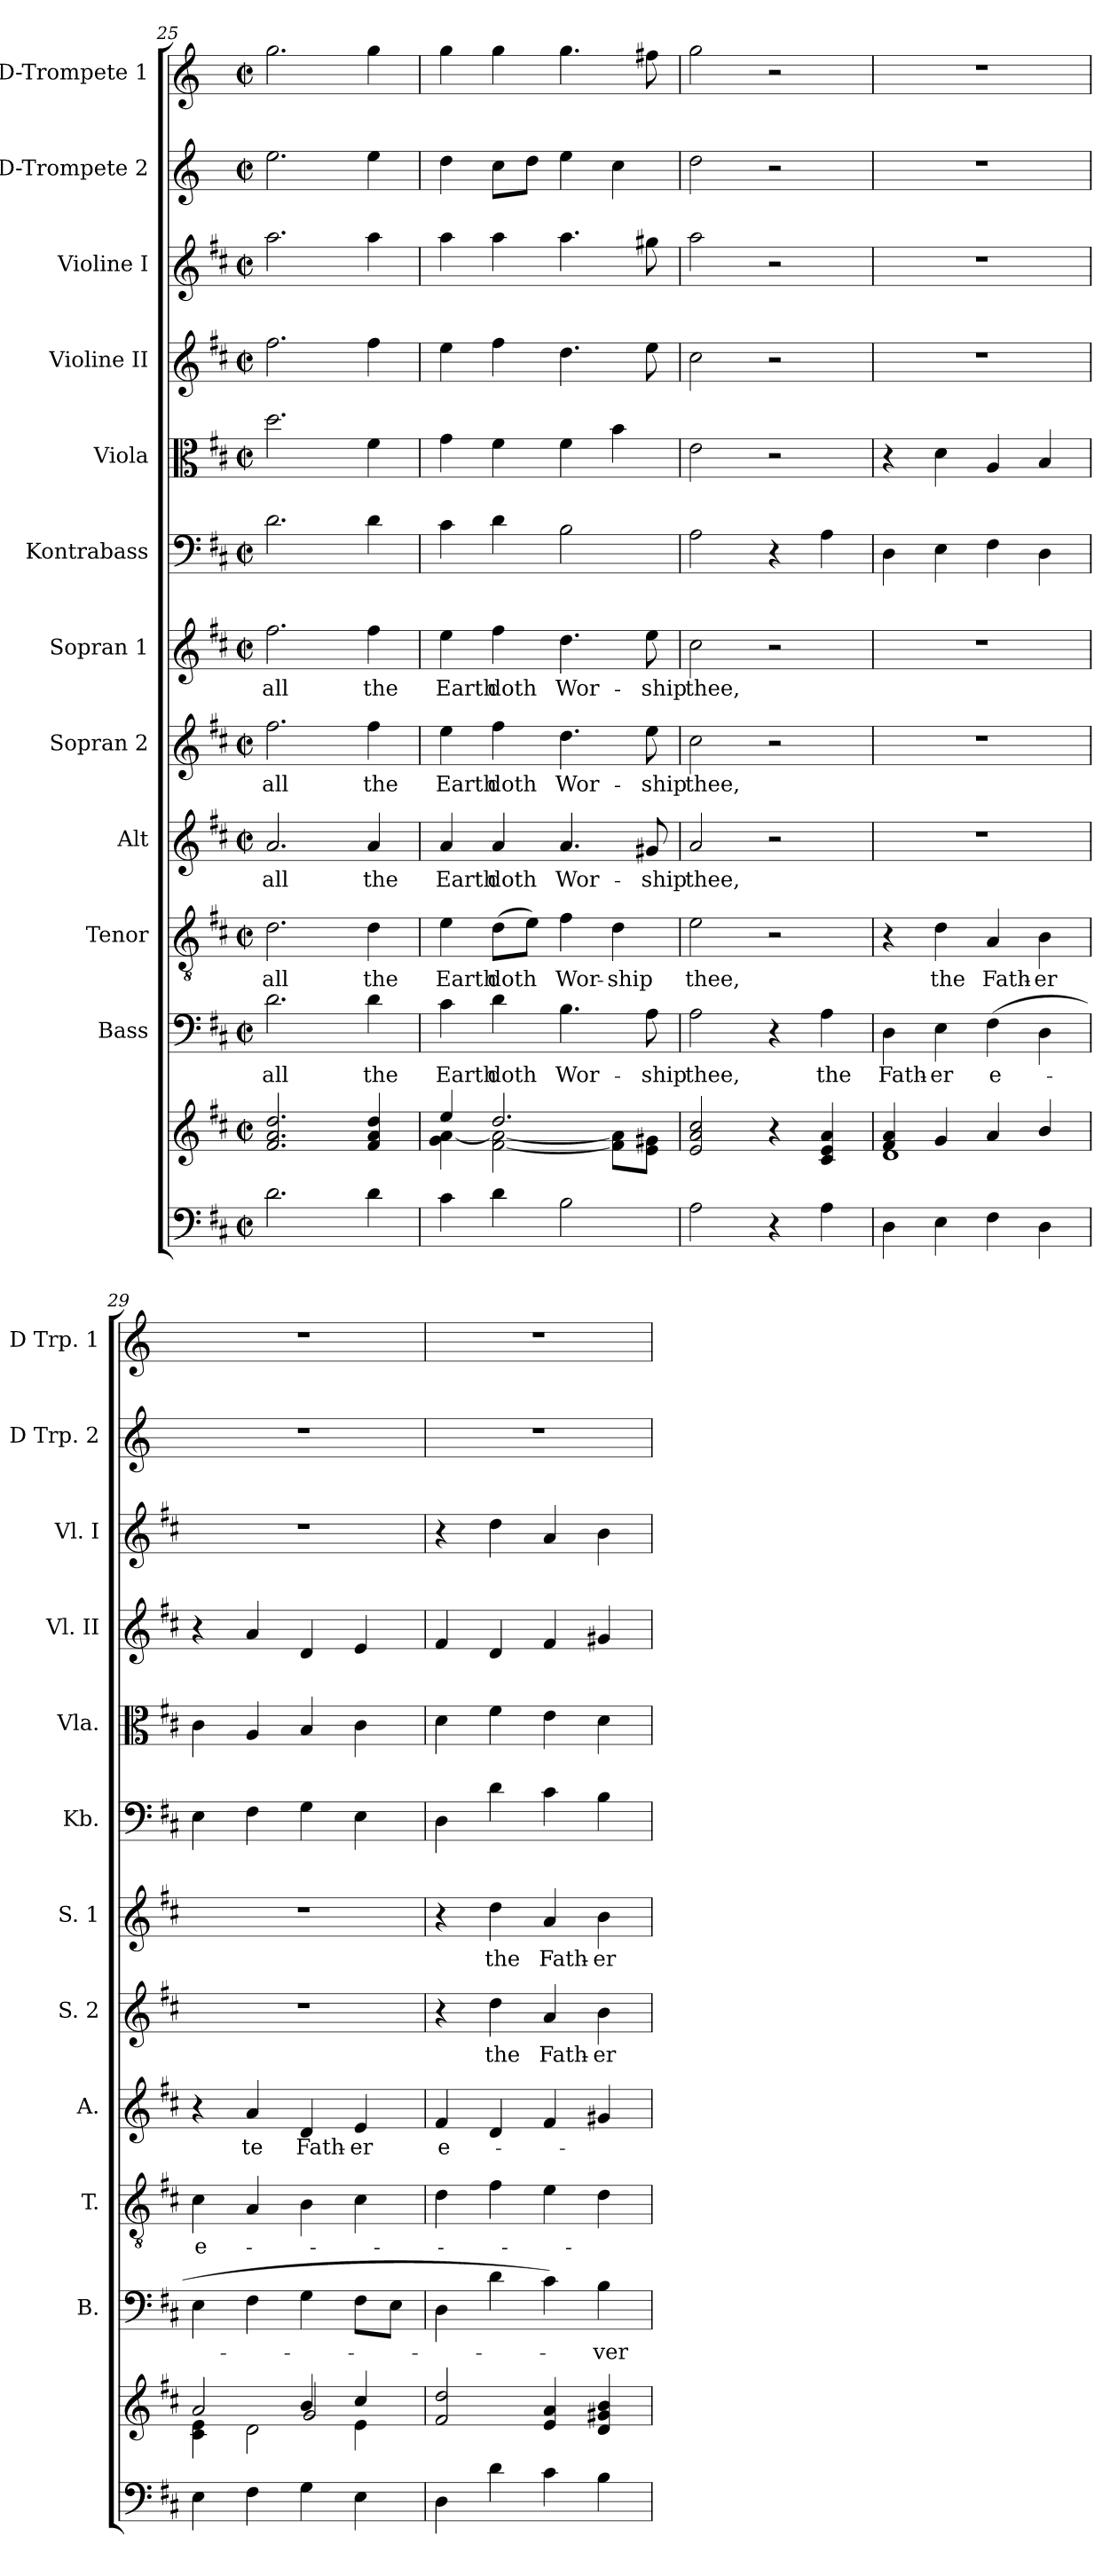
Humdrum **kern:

**kern	**kern	**kern	**text	**kern	**text	**kern	**text	**kern	**text	**kern	**text	**kern	**kern	**kern	**kern	**kern	**kern
*part12	*part12	*part11	*part11	*part10	*part10	*part9	*part9	*part8	*part8	*part7	*part7	*part6	*part5	*part4	*part3	*part2	*part1
*staff13	*staff12	*staff11	*staff11	*staff10	*staff10	*staff9	*staff9	*staff8	*staff8	*staff7	*staff7	*staff6	*staff5	*staff4	*staff3	*staff2	*staff1
*	*	*I"Bass	*	*I"Tenor	*	*I"Alt	*	*I"Sopran 2	*	*I"Sopran 1	*	*I"Kontrabass	*I"Viola	*I"Violine II	*I"Violine I	*I"D-Trompete 2	*I"D-Trompete 1
*	*	*I'B.	*	*I'T.	*	*I'A.	*	*I'S. 2	*	*I'S. 1	*	*I'Kb.	*I'Vla.	*I'Vl. II	*I'Vl. I	*I'D Trp. 2	*I'D Trp. 1
*clefF4	*clefG2	*clefF4	*	*clefGv2	*	*clefG2	*	*clefG2	*	*clefG2	*	*clefF4	*clefC3	*clefG2	*clefG2	*clefG2	*clefG2
*	*	*	*	*	*	*	*	*	*	*	*	*ITrd7c12	*	*	*	*ITrd-1c-2	*ITrd-1c-2
*k[f#c#]	*k[f#c#]	*k[f#c#]	*	*k[f#c#]	*	*k[f#c#]	*	*k[f#c#]	*	*k[f#c#]	*	*k[f#c#]	*k[f#c#]	*k[f#c#]	*k[f#c#]	*k[f#c#]	*k[f#c#]
*D:	*D:	*D:	*	*D:	*	*D:	*	*D:	*	*D:	*	*D:	*D:	*D:	*D:	*D:	*D:
*M2/2	*M2/2	*M2/2	*	*M2/2	*	*M2/2	*	*M2/2	*	*M2/2	*	*M2/2	*M2/2	*M2/2	*M2/2	*M2/2	*M2/2
*met(c|)	*met(c|)	*met(c|)	*	*met(c|)	*	*met(c|)	*	*met(c|)	*	*met(c|)	*	*met(c|)	*met(c|)	*met(c|)	*met(c|)	*met(c|)	*met(c|)
=25	=25	=25	=25	=25	=25	=25	=25	=25	=25	=25	=25	=25	=25	=25	=25	=25	=25
!	!	!	!LO:LY:b	!	!LO:LY:b	!	!LO:LY:b	!	!LO:LY:b	!	!LO:LY:b	!	!	!	!	!	!
2.d\	2.f#/ 2.a/ 2.dd/	2.d\	all	2.d\	all	2.a/	all	2.ff#\	all	2.ff#\	all	2.D\	2.dd\	2.ff#\	2.aa\	2.ff#\	2.aa\
!	!	!	!LO:LY:b	!	!LO:LY:b	!	!LO:LY:b	!	!LO:LY:b	!	!LO:LY:b	!	!	!	!	!	!
4d\	4f#/ 4a/ 4dd/	4d\	the	4d\	the	4a/	the	4ff#\	the	4ff#\	the	4D\	4f#\	4ff#\	4aa\	4ff#\	4aa\
=26	=26	=26	=26	=26	=26	=26	=26	=26	=26	=26	=26	=26	=26	=26	=26	=26	=26
*	*^	*	*	*	*	*	*	*	*	*	*	*	*	*	*	*	*
!	!	!	!	!LO:LY:b	!	!LO:LY:b	!	!LO:LY:b	!	!LO:LY:b	!	!LO:LY:b	!	!	!	!	!	!
4c#\	4ee/	4g\ [<4a\	4c#\	Earth	4e\	Earth	4a/	Earth	4ee\	Earth	4ee\	Earth	4C#\	4g\	4ee\	4aa\	4ee\	4aa\
!	!	!	!	!LO:LY:b	!	!LO:LY:b	!	!LO:LY:b	!	!LO:LY:b	!	!LO:LY:b	!	!	!	!	!	!
4d\	2.dd/	[<2f#\ 2a\_	4d\	doth	(>8d\L	doth	4a/	doth	4ff#\	doth	4ff#\	doth	4D\	4f#\	4ff#\	4aa\	8dd\L	4aa\
.	.	.	.	.	8e\J)	.	.	.	.	.	.	.	.	.	.	.	8ee\J	.
!	!	!	!	!LO:LY:b	!	!LO:LY:b	!	!LO:LY:b	!	!LO:LY:b	!	!LO:LY:b	!	!	!	!	!	!
2B\	.	.	4.B\	Wor-	4f#\	Wor-	4.a/	Wor-	4.dd\	Wor-	4.dd\	Wor-	2BB\	4f#\	4.dd\	4.aa\	4ff#\	4.aa\
!	!	!	!	!	!	!LO:LY:b	!	!	!	!	!	!	!	!	!	!	!	!
.	.	8f#\] 8a\]L	.	.	4d\	-ship	.	.	.	.	.	.	.	4b\	.	.	4dd\	.
!	!	!	!	!LO:LY:b	!	!	!	!LO:LY:b	!	!LO:LY:b	!	!LO:LY:b	!	!	!	!	!	!
.	.	8e\ 8g#X\J	8A\	-ship	.	.	8g#X/	-ship	8ee\	-ship	8ee\	-ship	.	.	8ee\	8gg#X\	.	8gg#X\
=27	=27	=27	=27	=27	=27	=27	=27	=27	=27	=27	=27	=27	=27	=27	=27	=27	=27	=27
!	!	!	!	!LO:LY:b	!	!LO:LY:b	!	!LO:LY:b	!	!LO:LY:b	!	!LO:LY:b	!	!	!	!	!	!
*	*v	*v	*	*	*	*	*	*	*	*	*	*	*	*	*	*	*	*
2A\	2e/ 2a/ 2cc#/	2A\	thee,	2e\	thee,	2a/	thee,	2cc#\	thee,	2cc#\	thee,	2AA\	2e\	2cc#\	2aa\	2ee\	2aa\
4r	4r	4r	.	2r	.	2r	.	2r	.	2r	.	4r	2r	2r	2r	2r	2r
!	!	!	!LO:LY:b	!	!	!	!	!	!	!	!	!	!	!	!	!	!
4A\	4c#/ 4e/ 4a/	4A\	the	.	.	.	.	.	.	.	.	4AA\	.	.	.	.	.
=28	=28	=28	=28	=28	=28	=28	=28	=28	=28	=28	=28	=28	=28	=28	=28	=28	=28
*	*^	*	*	*	*	*	*	*	*	*	*	*	*	*	*	*	*
!	!	!	!	!LO:LY:b	!	!	!	!	!	!	!	!	!	!	!	!	!	!
4D\	4f#/ 4a/	1d	4D\	Fath-	4r	.	1r	.	1r	.	1r	.	4DD\	4r	1r	1r	1r	1r
!	!	!	!	!LO:LY:b	!	!LO:LY:b	!	!	!	!	!	!	!	!	!	!	!	!
4E\	4g/	.	4E\	-er	4d\	the	.	.	.	.	.	.	4EE\	4d\	.	.	.	.
!	!	!	!	!LO:LY:b	!	!LO:LY:b	!	!	!	!	!	!	!	!	!	!	!	!
4F#\	4a/	.	(>4F#\	e-	4A/	Fath-	.	.	.	.	.	.	4FF#\	4A/	.	.	.	.
!	!	!	!	!	!	!LO:LY:b	!	!	!	!	!	!	!	!	!	!	!	!
4D\	4b/	.	4D\	.	4B\	-er	.	.	.	.	.	.	4DD\	4B/	.	.	.	.
!!LO:PB:g=z
=29	=29	=29	=29	=29	=29	=29	=29	=29	=29	=29	=29	=29	=29	=29	=29	=29	=29	=29
*	*	*^	*	*	*	*	*	*	*	*	*	*	*	*	*	*	*	*
!	!	!	!	!	!	!	!LO:LY:b	!	!	!	!	!	!	!	!	!	!	!	!
4E\	2a/	4c#\ 4e\	2ryy	4E\	.	4c#\	e-	4r	.	1r	.	1r	.	4EE\	4c#\	4r	1r	1r	1r
!	!	!	!	!	!	!	!	!	!LO:LY:b	!	!	!	!	!	!	!	!	!	!
4F#\	.	2d\	.	4F#\	.	4A/	.	4a/	te	.	.	.	.	4FF#\	4A/	4a/	.	.	.
!	!	!	!	!	!	!	!	!	!LO:LY:b	!	!	!	!	!	!	!	!	!	!
4G\	4b/	.	2g/	4G\	.	4B\	.	4d/	Fath-	.	.	.	.	4GG\	4B/	4d/	.	.	.
!	!	!	!	!	!	!	!	!	!LO:LY:b	!	!	!	!	!	!	!	!	!	!
4E\	4cc#/	4e\	.	8F#\L	.	4c#\	.	4e/	-er	.	.	.	.	4EE\	4c#\	4e/	.	.	.
.	.	.	.	8E\J	.	.	.	.	.	.	.	.	.	.	.	.	.	.	.
*	*v	*v	*v	*	*	*	*	*	*	*	*	*	*	*	*	*	*	*	*
=30	=30	=30	=30	=30	=30	=30	=30	=30	=30	=30	=30	=30	=30	=30	=30	=30	=30
!	!	!	!	!	!	!	!LO:LY:b	!	!	!	!	!	!	!	!	!	!
4D\	2f#/ 2dd/	4D\	.	4d\	.	4f#/	e-	4r	.	4r	.	4DD\	4d\	4f#/	4r	1r	1r
!	!	!	!	!	!	!	!	!	!LO:LY:b	!	!LO:LY:b	!	!	!	!	!	!
4d\	.	4d\	.	4f#\	.	4d/	.	4dd\	the	4dd\	the	4D\	4f#\	4d/	4dd\	.	.
!	!	!	!	!	!	!	!	!	!LO:LY:b	!	!LO:LY:b	!	!	!	!	!	!
4c#\	4e/ 4a/	4c#\)	.	4e\	.	4f#/	.	4a/	Fath-	4a/	Fath-	4C#\	4e\	4f#/	4a/	.	.
!	!	!	!LO:LY:b	!	!	!	!	!	!LO:LY:b	!	!LO:LY:b	!	!	!	!	!	!
4B\	4d/ 4g#X/ 4b/	4B\	-ver-	4d\	.	4g#X/	.	4b\	-er	4b\	-er	4BB\	4d\	4g#X/	4b\	.	.
=	=	=	=	=	=	=	=	=	=	=	=	=	=	=	=	=	=
*-	*-	*-	*-	*-	*-	*-	*-	*-	*-	*-	*-	*-	*-	*-	*-	*-	*-
